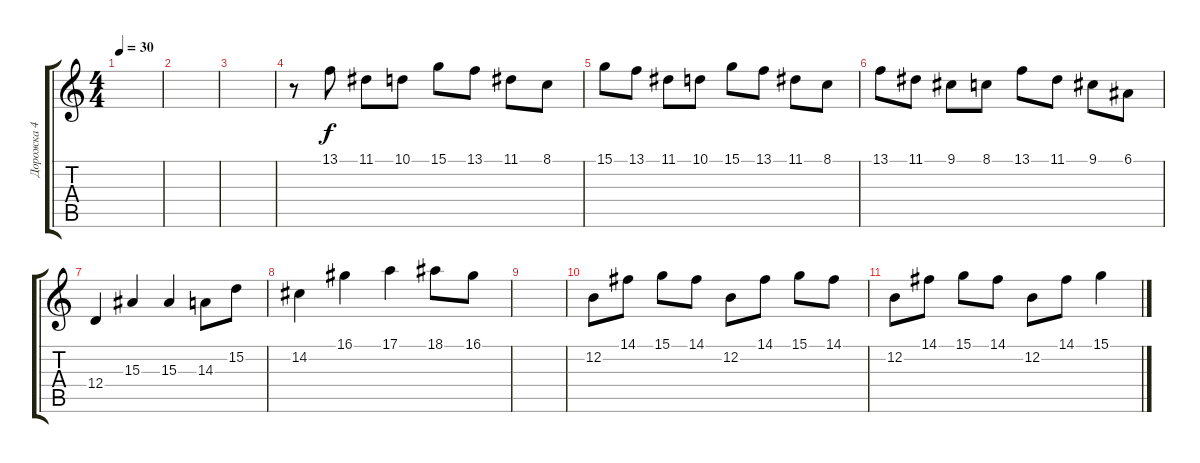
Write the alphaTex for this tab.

\track ("Дорожка 4" "Дорожка 4") {instrument brightacousticpiano}
\staff {score tabs}
\tuning (E4 B3 G3 D3 A2 E2) {hide}
\ts (4 4)
\tempo 30
\clef g2
\ks c
|
|
|
r.8 13.1.8 11.1.8 10.1.8 15.1.8 13.1.8 11.1.8 8.1.8 |
15.1.8 13.1.8 11.1.8 10.1.8 15.1.8 13.1.8 11.1.8 8.1.8 |
13.1.8 11.1.8 9.1.8 8.1.8 13.1.8 11.1.8 9.1.8 6.1.8 |
12.4.4 15.3.4 15.3.4 14.3.8 15.2.8 |
14.2.4 16.1.4 17.1.4 18.1.8 16.1.8 |
|
12.2.8 14.1.8 15.1.8 14.1.8 12.2.8 14.1.8 15.1.8 14.1.8 |
12.2.8 14.1.8 15.1.8 14.1.8 12.2.8 14.1.8 15.1.4
